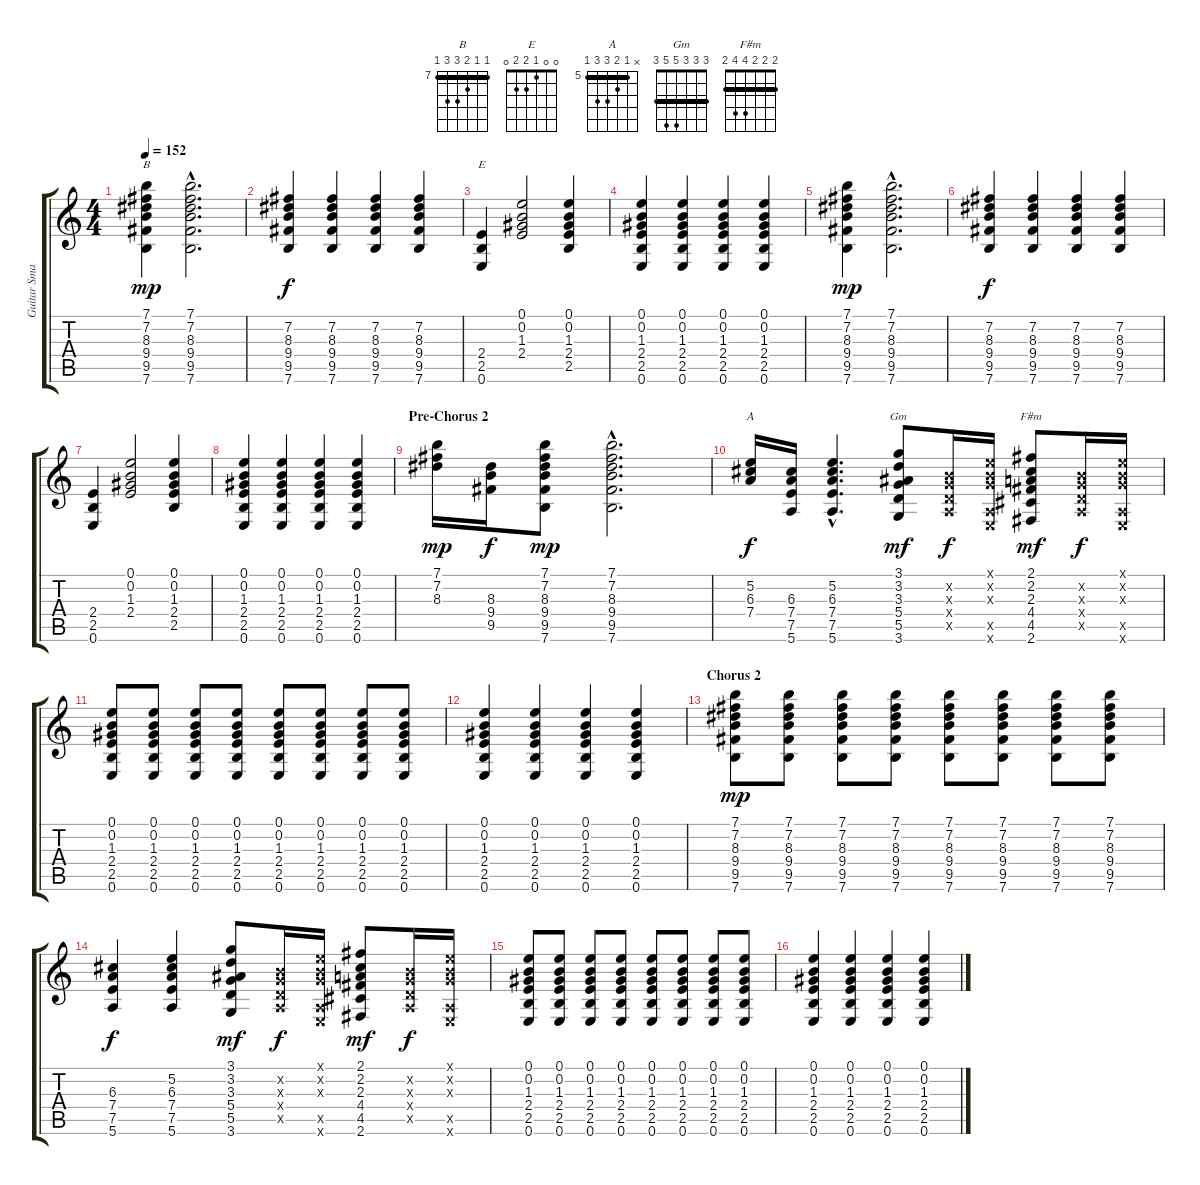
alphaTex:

\track ("Guitar Small Overdrive" "Guitar Sma") {instrument electricguitarclean}
\staff {score tabs}
\tuning (E4 B3 G3 D3 A2 E2) {hide}
\chord ("B" 7 7 8 9 9 7) {firstfret 7 barre 7}
\chord ("E" 0 0 1 2 2 0)
\chord ("A" x 5 6 7 7 5) {firstfret 5 barre 5}
\chord ("Gm" 3 3 3 5 5 3) {barre 3}
\chord ("F#m" 2 2 2 4 4 2) {barre 2}
\ts (4 4)
\tempo 152
\clef g2
\ks c
(7.1 7.2 8.3 9.4 9.5 7.6).4{ch "B" dy mp} (7.1{hac} 7.2{hac} 8.3{hac} 9.4{hac} 9.5{hac} 7.6{hac}).2{d} |
(7.2 8.3 9.4 9.5 7.6).4{dy f} (7.2 8.3 9.4 9.5 7.6).4 (7.2 8.3 9.4 9.5 7.6).4 (7.2 8.3 9.4 9.5 7.6).4 |
(2.4 2.5 0.6).4{ch "E"} (0.1 0.2 1.3 2.4).2 (0.1 0.2 1.3 2.4 2.5).4 |
(0.1 0.2 1.3 2.4 2.5 0.6).4 (0.1 0.2 1.3 2.4 2.5 0.6).4 (0.1 0.2 1.3 2.4 2.5 0.6).4 (0.1 0.2 1.3 2.4 2.5 0.6).4 |
(7.1 7.2 8.3 9.4 9.5 7.6).4{dy mp} (7.1{hac} 7.2{hac} 8.3{hac} 9.4{hac} 9.5{hac} 7.6{hac}).2{d} |
(7.2 8.3 9.4 9.5 7.6).4{dy f} (7.2 8.3 9.4 9.5 7.6).4 (7.2 8.3 9.4 9.5 7.6).4 (7.2 8.3 9.4 9.5 7.6).4 |
(2.4 2.5 0.6).4 (0.1 0.2 1.3 2.4).2 (0.1 0.2 1.3 2.4 2.5).4 |
(0.1 0.2 1.3 2.4 2.5 0.6).4 (0.1 0.2 1.3 2.4 2.5 0.6).4 (0.1 0.2 1.3 2.4 2.5 0.6).4 (0.1 0.2 1.3 2.4 2.5 0.6).4 |
\section ("" "Pre-Chorus 2")
(7.1 7.2 8.3).16{dy mp} (8.3 9.4 9.5).16{dy f} (7.1 7.2 8.3 9.4 9.5 7.6).8{dy mp} (7.1{hac} 7.2{hac} 8.3{hac} 9.4{hac} 9.5{hac} 7.6{hac}).2{d} |
(5.2 6.3 7.4).16{ch "A" dy f} (6.3 7.4 7.5 5.6).16 (5.2{hac} 6.3{hac} 7.4{hac} 7.5{hac} 5.6{hac}).4{d} (3.1 3.2 3.3 5.4 5.5 3.6).8{ch "Gm" dy mf} (0.2{x} 0.3{x} 0.4{x} 0.5{x}).16{dy f} (0.1{x} 0.2{x} 0.3{x} 0.5{x} 0.6{x}).16 (2.1 2.2 2.3 4.4 4.5 2.6).8{ch "F#m" dy mf} (0.2{x} 0.3{x} 0.4{x} 0.5{x}).16{dy f} (0.1{x} 0.2{x} 0.3{x} 0.5{x} 0.6{x}).16 |
(0.1 0.2 1.3 2.4 2.5 0.6).8 (0.1 0.2 1.3 2.4 2.5 0.6).8 (0.1 0.2 1.3 2.4 2.5 0.6).8 (0.1 0.2 1.3 2.4 2.5 0.6).8 (0.1 0.2 1.3 2.4 2.5 0.6).8 (0.1 0.2 1.3 2.4 2.5 0.6).8 (0.1 0.2 1.3 2.4 2.5 0.6).8 (0.1 0.2 1.3 2.4 2.5 0.6).8 |
(0.1 0.2 1.3 2.4 2.5 0.6).4 (0.1 0.2 1.3 2.4 2.5 0.6).4 (0.1 0.2 1.3 2.4 2.5 0.6).4 (0.1 0.2 1.3 2.4 2.5 0.6).4 |
\section ("" "Chorus 2")
(7.1 7.2 8.3 9.4 9.5 7.6).8{dy mp} (7.1 7.2 8.3 9.4 9.5 7.6).8 (7.1 7.2 8.3 9.4 9.5 7.6).8 (7.1 7.2 8.3 9.4 9.5 7.6).8 (7.1 7.2 8.3 9.4 9.5 7.6).8 (7.1 7.2 8.3 9.4 9.5 7.6).8 (7.1 7.2 8.3 9.4 9.5 7.6).8 (7.1 7.2 8.3 9.4 9.5 7.6).8 |
(6.3 7.4 7.5 5.6).4{dy f} (5.2 6.3 7.4 7.5 5.6).4 (3.1 3.2 3.3 5.4 5.5 3.6).8{dy mf} (0.2{x} 0.3{x} 0.4{x} 0.5{x}).16{dy f} (0.1{x} 0.2{x} 0.3{x} 0.5{x} 0.6{x}).16 (2.1 2.2 2.3 4.4 4.5 2.6).8{dy mf} (0.2{x} 0.3{x} 0.4{x} 0.5{x}).16{dy f} (0.1{x} 0.2{x} 0.3{x} 0.5{x} 0.6{x}).16 |
(0.1 0.2 1.3 2.4 2.5 0.6).8 (0.1 0.2 1.3 2.4 2.5 0.6).8 (0.1 0.2 1.3 2.4 2.5 0.6).8 (0.1 0.2 1.3 2.4 2.5 0.6).8 (0.1 0.2 1.3 2.4 2.5 0.6).8 (0.1 0.2 1.3 2.4 2.5 0.6).8 (0.1 0.2 1.3 2.4 2.5 0.6).8 (0.1 0.2 1.3 2.4 2.5 0.6).8 |
(0.1 0.2 1.3 2.4 2.5 0.6).4 (0.1 0.2 1.3 2.4 2.5 0.6).4 (0.1 0.2 1.3 2.4 2.5 0.6).4 (0.1 0.2 1.3 2.4 2.5 0.6).4
